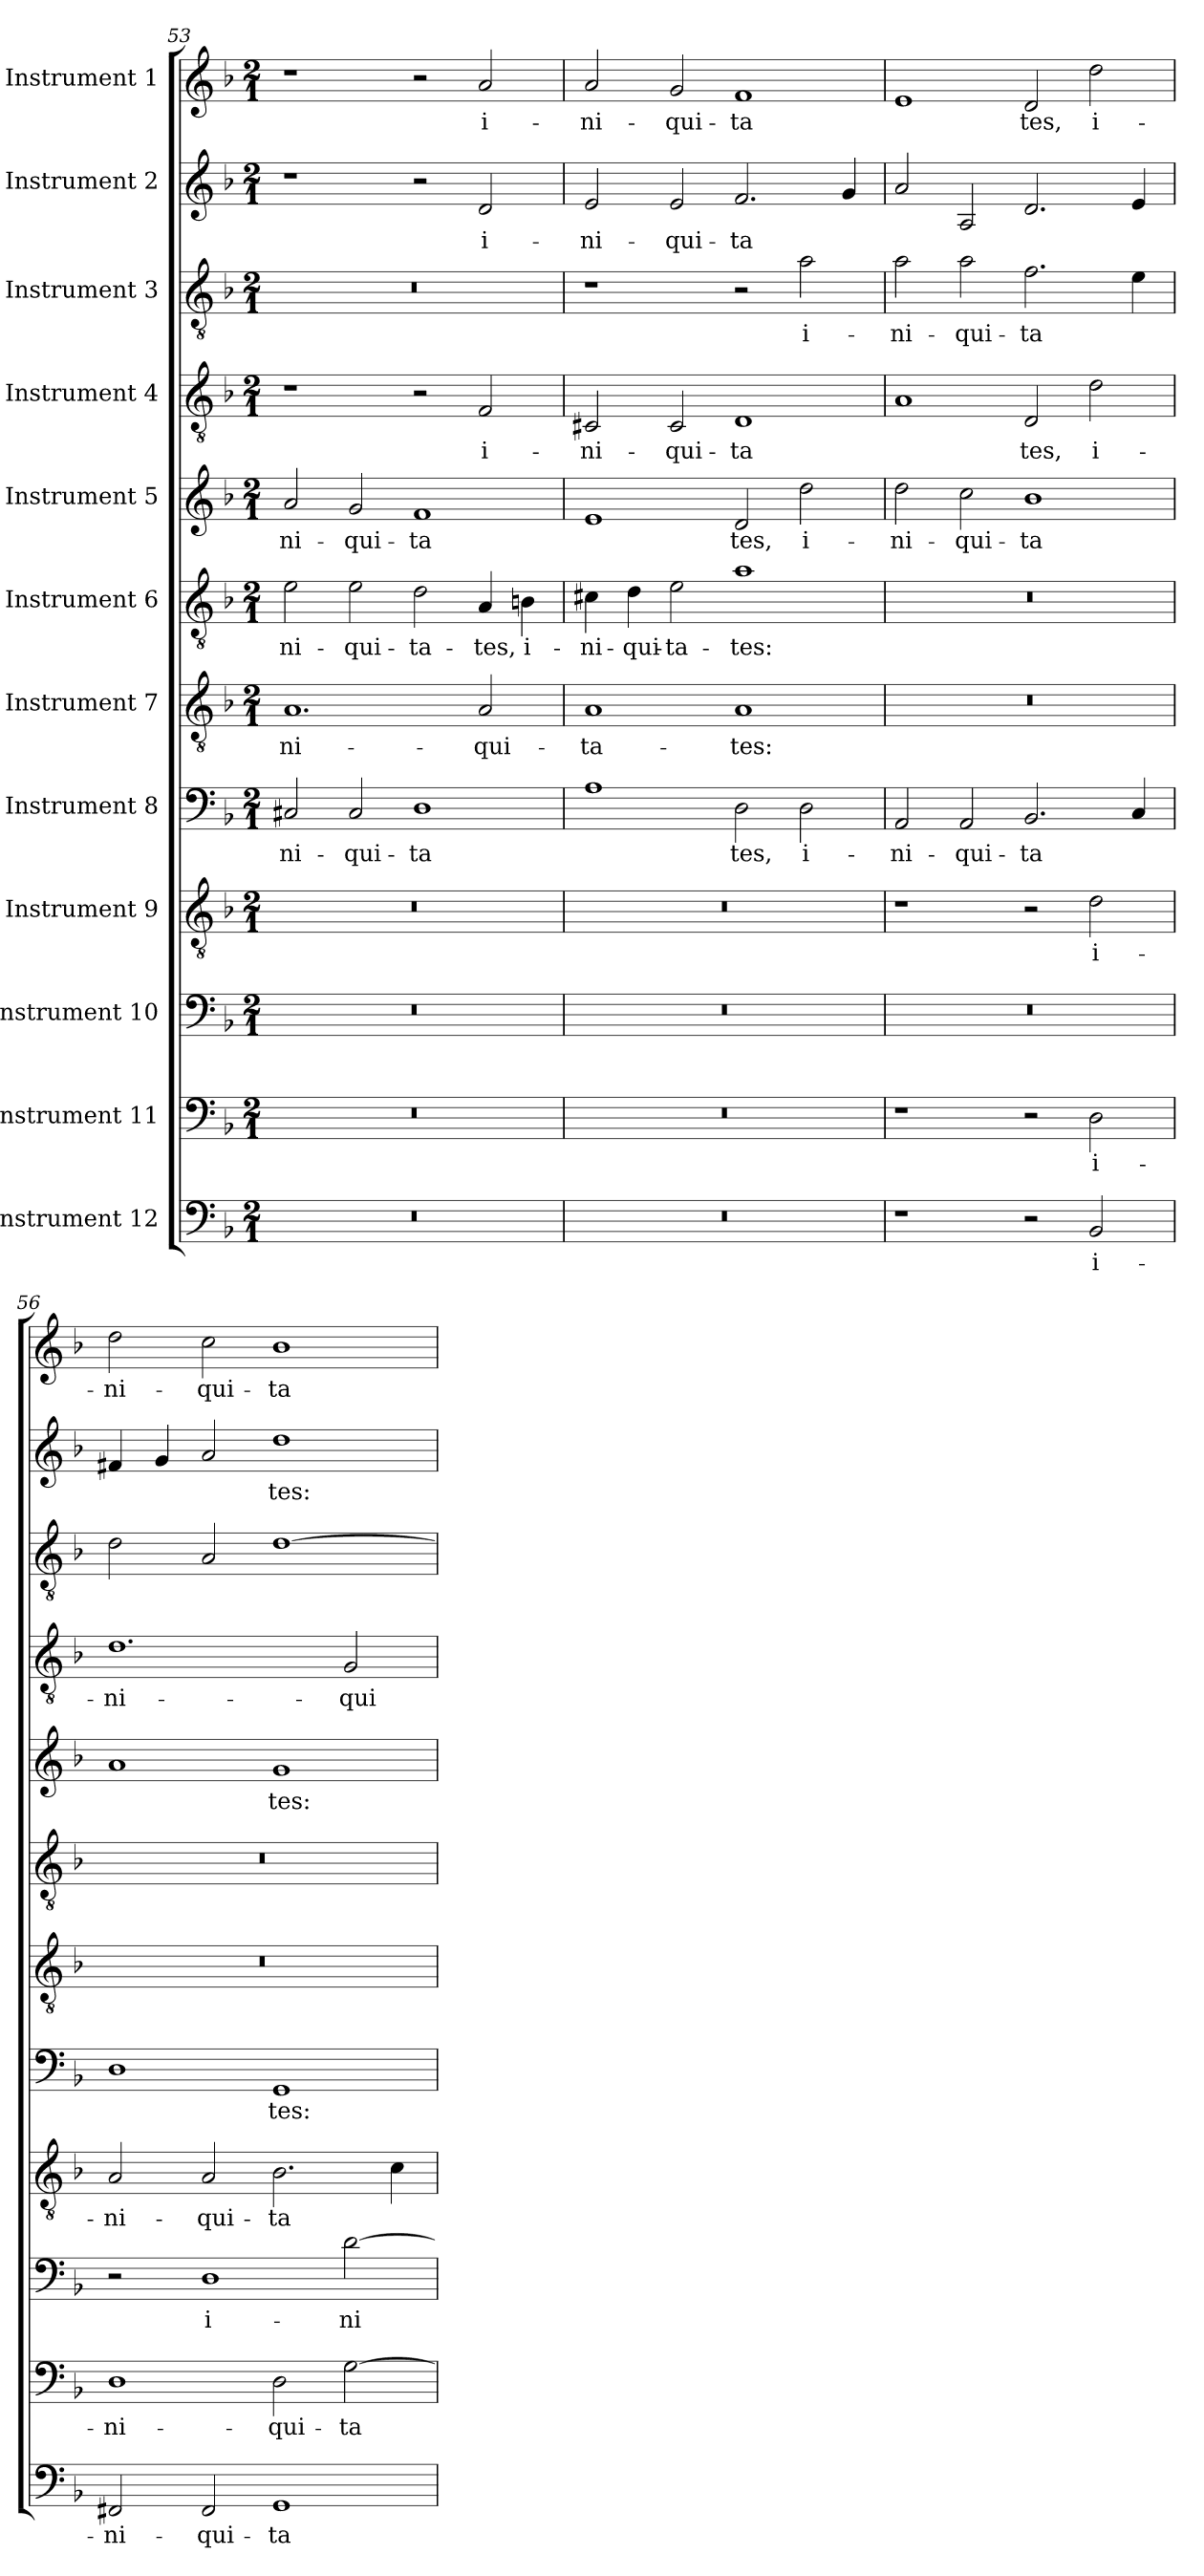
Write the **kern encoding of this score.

**kern	**text	**kern	**text	**kern	**text	**kern	**text	**kern	**text	**kern	**text	**kern	**text	**kern	**text	**kern	**text	**kern	**text	**kern	**text	**kern	**text
*part12	*part12	*part11	*part11	*part10	*part10	*part9	*part9	*part8	*part8	*part7	*part7	*part6	*part6	*part5	*part5	*part4	*part4	*part3	*part3	*part2	*part2	*part1	*part1
*staff12	*staff12	*staff11	*staff11	*staff10	*staff10	*staff9	*staff9	*staff8	*staff8	*staff7	*staff7	*staff6	*staff6	*staff5	*staff5	*staff4	*staff4	*staff3	*staff3	*staff2	*staff2	*staff1	*staff1
*I"Instrument 12	*	*I"Instrument 11	*	*I"Instrument 10	*	*I"Instrument 9	*	*I"Instrument 8	*	*I"Instrument 7	*	*I"Instrument 6	*	*I"Instrument 5	*	*I"Instrument 4	*	*I"Instrument 3	*	*I"Instrument 2	*	*I"Instrument 1	*
*clefF4	*	*clefF4	*	*clefF4	*	*clefGv2	*	*clefF4	*	*clefGv2	*	*clefGv2	*	*clefG2	*	*clefGv2	*	*clefGv2	*	*clefG2	*	*clefG2	*
*k[b-]	*	*k[b-]	*	*k[b-]	*	*k[b-]	*	*k[b-]	*	*k[b-]	*	*k[b-]	*	*k[b-]	*	*k[b-]	*	*k[b-]	*	*k[b-]	*	*k[b-]	*
*F:	*	*F:	*	*F:	*	*F:	*	*F:	*	*F:	*	*F:	*	*F:	*	*F:	*	*F:	*	*F:	*	*F:	*
*M2/1	*	*M2/1	*	*M2/1	*	*M2/1	*	*M2/1	*	*M2/1	*	*M2/1	*	*M2/1	*	*M2/1	*	*M2/1	*	*M2/1	*	*M2/1	*
=53	=53	=53	=53	=53	=53	=53	=53	=53	=53	=53	=53	=53	=53	=53	=53	=53	=53	=53	=53	=53	=53	=53	=53
!	!	!	!	!	!	!	!	!	!LO:LY:b:cj	!	!LO:LY:b:cj	!	!LO:LY:b:cj	!	!LO:LY:b:cj	!	!	!	!	!	!	!	!
0r	.	0r	.	0r	.	0r	.	2C#X/	-ni-	1.A	-ni-	2e\	-ni-	2a/	-ni-	1r	.	0r	.	1r	.	1r	.
!	!	!	!	!	!	!	!	!	!LO:LY:b:cj	!	!	!	!LO:LY:b:cj	!	!LO:LY:b:cj	!	!	!	!	!	!	!	!
.	.	.	.	.	.	.	.	2C#/	-qui-	.	.	2e\	-qui-	2g/	-qui-	.	.	.	.	.	.	.	.
!	!	!	!	!	!	!	!	!	!LO:LY:b:cj	!	!	!	!LO:LY:b:cj	!	!LO:LY:b:cj	!	!	!	!	!	!	!	!
.	.	.	.	.	.	.	.	1D	-ta-	.	.	2d\	-ta-	1f	-ta-	2r	.	.	.	2r	.	2r	.
!	!	!	!	!	!	!	!	!	!	!	!LO:LY:b:cj	!	!LO:LY:b:cj	!	!	!	!LO:LY:b:cj	!	!	!	!LO:LY:b:cj	!	!LO:LY:b:cj
.	.	.	.	.	.	.	.	.	.	2A/	-qui-	4A/	-tes,	.	.	2F/	i-	.	.	2d/	i-	2a/	i-
!	!	!	!	!	!	!	!	!	!	!	!	!	!LO:LY:b:cj	!	!	!	!	!	!	!	!	!	!
.	.	.	.	.	.	.	.	.	.	.	.	4Bn\	i-	.	.	.	.	.	.	.	.	.	.
=54	=54	=54	=54	=54	=54	=54	=54	=54	=54	=54	=54	=54	=54	=54	=54	=54	=54	=54	=54	=54	=54	=54	=54
!	!	!	!	!	!	!	!	!	!LO:LY:b:cj	!	!LO:LY:b:cj	!	!LO:LY:b:cj	!	!LO:LY:b:cj	!	!LO:LY:b:cj	!	!	!	!LO:LY:b:cj	!	!LO:LY:b:cj
0r	.	0r	.	0r	.	0r	.	1A	--	1A	-ta-	4c#X\	-ni-	1e	--	2C#X/	-ni-	1r	.	2e/	-ni-	2a/	-ni-
!	!	!	!	!	!	!	!	!	!	!	!	!	!LO:LY:b:cj	!	!	!	!	!	!	!	!	!	!
.	.	.	.	.	.	.	.	.	.	.	.	4d\	-qui-	.	.	.	.	.	.	.	.	.	.
!	!	!	!	!	!	!	!	!	!	!	!	!	!LO:LY:b:cj	!	!	!	!LO:LY:b:cj	!	!	!	!LO:LY:b:cj	!	!LO:LY:b:cj
.	.	.	.	.	.	.	.	.	.	.	.	2e\	-ta-	.	.	2C#/	-qui-	.	.	2e/	-qui-	2g/	-qui-
!	!	!	!	!	!	!	!	!	!LO:LY:b:cj	!	!LO:LY:b:cj	!	!LO:LY:b:cj	!	!LO:LY:b:cj	!	!LO:LY:b:cj	!	!	!	!LO:LY:b:cj	!	!LO:LY:b:cj
.	.	.	.	.	.	.	.	2D\	-tes,	1A	-tes:	1a	-tes:	2d/	-tes,	1D	-ta-	2r	.	2.f/	-ta-	1f	-ta-
!	!	!	!	!	!	!	!	!	!LO:LY:b:cj	!	!	!	!	!	!LO:LY:b:cj	!	!	!	!LO:LY:b:cj	!	!	!	!
.	.	.	.	.	.	.	.	2D\	i-	.	.	.	.	2dd\	i-	.	.	2a\	i-	.	.	.	.
!	!	!	!	!	!	!	!	!	!	!	!	!	!	!	!	!	!	!	!	!	!LO:LY:b:cj	!	!
.	.	.	.	.	.	.	.	.	.	.	.	.	.	.	.	.	.	.	.	4g/	--	.	.
=55	=55	=55	=55	=55	=55	=55	=55	=55	=55	=55	=55	=55	=55	=55	=55	=55	=55	=55	=55	=55	=55	=55	=55
!	!	!	!	!	!	!	!	!	!LO:LY:b:cj	!	!	!	!	!	!LO:LY:b:cj	!	!LO:LY:b:cj	!	!LO:LY:b:cj	!	!LO:LY:b:cj	!	!LO:LY:b:cj
1r	.	1r	.	0r	.	1r	.	2AA/	-ni-	0r	.	0r	.	2dd\	-ni-	1A	--	2a\	-ni-	2a/	--	1e	--
!	!	!	!	!	!	!	!	!	!LO:LY:b:cj	!	!	!	!	!	!LO:LY:b:cj	!	!	!	!LO:LY:b:cj	!	!LO:LY:b:cj	!	!
.	.	.	.	.	.	.	.	2AA/	-qui-	.	.	.	.	2cc\	-qui-	.	.	2a\	-qui-	2A/	--	.	.
!	!	!	!	!	!	!	!	!	!LO:LY:b:cj	!	!	!	!	!	!LO:LY:b:cj	!	!LO:LY:b:cj	!	!LO:LY:b:cj	!	!LO:LY:b:cj	!	!LO:LY:b:cj
2r	.	2r	.	.	.	2r	.	2.BB-/	-ta-	.	.	.	.	1b-	-ta-	2D/	-tes,	2.f\	-ta-	2.d/	--	2d/	-tes,
!	!LO:LY:b:cj	!	!LO:LY:b:cj	!	!	!	!LO:LY:b:cj	!	!	!	!	!	!	!	!	!	!LO:LY:b:cj	!	!	!	!	!	!LO:LY:b:cj
2BB-/	i-	2D\	i-	.	.	2d\	i-	.	.	.	.	.	.	.	.	2d\	i-	.	.	.	.	2dd\	i-
!	!	!	!	!	!	!	!	!	!LO:LY:b:cj	!	!	!	!	!	!	!	!	!	!LO:LY:b:cj	!	!LO:LY:b:cj	!	!
.	.	.	.	.	.	.	.	4C/	--	.	.	.	.	.	.	.	.	4e\	--	4e/	--	.	.
=56	=56	=56	=56	=56	=56	=56	=56	=56	=56	=56	=56	=56	=56	=56	=56	=56	=56	=56	=56	=56	=56	=56	=56
!	!LO:LY:b:cj	!	!LO:LY:b:cj	!	!	!	!LO:LY:b:cj	!	!LO:LY:b:cj	!	!	!	!	!	!LO:LY:b:cj	!	!LO:LY:b:cj	!	!LO:LY:b:cj	!	!LO:LY:b:cj	!	!LO:LY:b:cj
2FF#X/	-ni-	1D	-ni-	2r	.	2A/	-ni-	1D	--	0r	.	0r	.	1a	--	1.d	-ni-	2d\	--	4f#X/	--	2dd\	-ni-
!	!	!	!	!	!	!	!	!	!	!	!	!	!	!	!	!	!	!	!	!	!LO:LY:b:cj	!	!
.	.	.	.	.	.	.	.	.	.	.	.	.	.	.	.	.	.	.	.	4g/	--	.	.
!	!LO:LY:b:cj	!	!	!	!LO:LY:b:cj	!	!LO:LY:b:cj	!	!	!	!	!	!	!	!	!	!	!	!LO:LY:b:cj	!	!LO:LY:b:cj	!	!LO:LY:b:cj
2FF#/	-qui-	.	.	1D	i-	2A/	-qui-	.	.	.	.	.	.	.	.	.	.	2A/	--	2a/	--	2cc\	-qui-
!	!LO:LY:b:cj	!	!LO:LY:b:cj	!	!	!	!LO:LY:b:cj	!	!LO:LY:b:cj	!	!	!	!	!	!LO:LY:b:cj	!	!	!	!LO:LY:b:cj	!	!LO:LY:b:cj	!	!LO:LY:b:cj
1GG	-ta-	2D\	-qui-	.	.	2.B-\	-ta-	1GG	-tes:	.	.	.	.	1g	-tes:	.	.	[>1d	--	1dd	-tes:	1b-	-ta-
!	!	!	!LO:LY:b:cj	!	!LO:LY:b:cj	!	!	!	!	!	!	!	!	!	!	!	!LO:LY:b:cj	!	!	!	!	!	!
.	.	[>2G\	-ta-	[>2d\	-ni-	.	.	.	.	.	.	.	.	.	.	2G/	-qui-	.	.	.	.	.	.
!	!	!	!	!	!	!	!LO:LY:b:cj	!	!	!	!	!	!	!	!	!	!	!	!	!	!	!	!
.	.	.	.	.	.	4c\	--	.	.	.	.	.	.	.	.	.	.	.	.	.	.	.	.
=	=	=	=	=	=	=	=	=	=	=	=	=	=	=	=	=	=	=	=	=	=	=	=
*-	*-	*-	*-	*-	*-	*-	*-	*-	*-	*-	*-	*-	*-	*-	*-	*-	*-	*-	*-	*-	*-	*-	*-
